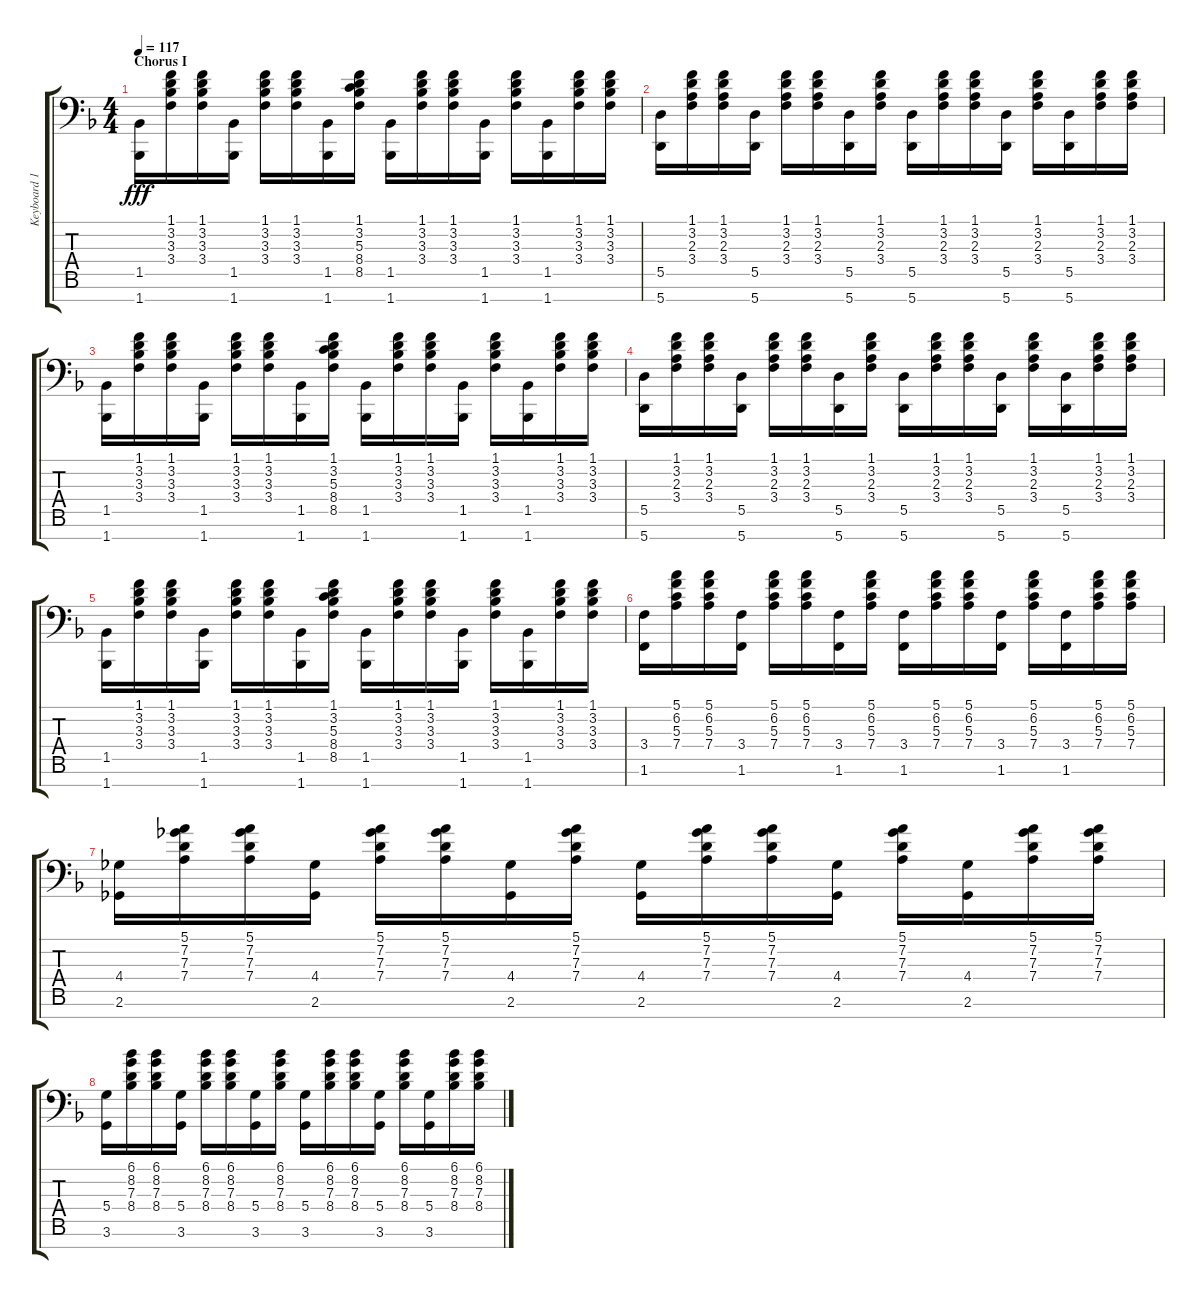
\track ("Keyboard 1" "Keyboard 1") {instrument electricpiano1}
\staff {score tabs}
\tuning (E4 B3 G3 D3 A2 E2 A1) {hide}
\ts (4 4)
\section ("" "Chorus I")
\tempo 117
\clef f4
\ks f
(1.5 1.7).16{dy fff} (1.1 3.2 3.3 3.4).16 (1.1 3.2 3.3 3.4).16 (1.5 1.7).16 (1.1 3.2 3.3 3.4).16 (1.1 3.2 3.3 3.4).16 (1.5 1.7).16 (1.1 3.2 5.3 8.4 8.5).16 (1.5 1.7).16 (1.1 3.2 3.3 3.4).16 (1.1 3.2 3.3 3.4).16 (1.5 1.7).16 (1.1 3.2 3.3 3.4).16 (1.5 1.7).16 (1.1 3.2 3.3 3.4).16 (1.1 3.2 3.3 3.4).16 |
(5.5 5.7).16 (1.1 3.2 2.3 3.4).16 (1.1 3.2 2.3 3.4).16 (5.5 5.7).16 (1.1 3.2 2.3 3.4).16 (1.1 3.2 2.3 3.4).16 (5.5 5.7).16 (1.1 3.2 2.3 3.4).16 (5.5 5.7).16 (1.1 3.2 2.3 3.4).16 (1.1 3.2 2.3 3.4).16 (5.5 5.7).16 (1.1 3.2 2.3 3.4).16 (5.5 5.7).16 (1.1 3.2 2.3 3.4).16 (1.1 3.2 2.3 3.4).16 |
(1.5 1.7).16 (1.1 3.2 3.3 3.4).16 (1.1 3.2 3.3 3.4).16 (1.5 1.7).16 (1.1 3.2 3.3 3.4).16 (1.1 3.2 3.3 3.4).16 (1.5 1.7).16 (1.1 3.2 5.3 8.4 8.5).16 (1.5 1.7).16 (1.1 3.2 3.3 3.4).16 (1.1 3.2 3.3 3.4).16 (1.5 1.7).16 (1.1 3.2 3.3 3.4).16 (1.5 1.7).16 (1.1 3.2 3.3 3.4).16 (1.1 3.2 3.3 3.4).16 |
(5.5 5.7).16 (1.1 3.2 2.3 3.4).16 (1.1 3.2 2.3 3.4).16 (5.5 5.7).16 (1.1 3.2 2.3 3.4).16 (1.1 3.2 2.3 3.4).16 (5.5 5.7).16 (1.1 3.2 2.3 3.4).16 (5.5 5.7).16 (1.1 3.2 2.3 3.4).16 (1.1 3.2 2.3 3.4).16 (5.5 5.7).16 (1.1 3.2 2.3 3.4).16 (5.5 5.7).16 (1.1 3.2 2.3 3.4).16 (1.1 3.2 2.3 3.4).16 |
(1.5 1.7).16 (1.1 3.2 3.3 3.4).16 (1.1 3.2 3.3 3.4).16 (1.5 1.7).16 (1.1 3.2 3.3 3.4).16 (1.1 3.2 3.3 3.4).16 (1.5 1.7).16 (1.1 3.2 5.3 8.4 8.5).16 (1.5 1.7).16 (1.1 3.2 3.3 3.4).16 (1.1 3.2 3.3 3.4).16 (1.5 1.7).16 (1.1 3.2 3.3 3.4).16 (1.5 1.7).16 (1.1 3.2 3.3 3.4).16 (1.1 3.2 3.3 3.4).16 |
(3.4 1.6).16 (5.1 6.2 5.3 7.4).16 (5.1 6.2 5.3 7.4).16 (3.4 1.6).16 (5.1 6.2 5.3 7.4).16 (5.1 6.2 5.3 7.4).16 (3.4 1.6).16 (5.1 6.2 5.3 7.4).16 (3.4 1.6).16 (5.1 6.2 5.3 7.4).16 (5.1 6.2 5.3 7.4).16 (3.4 1.6).16 (5.1 6.2 5.3 7.4).16 (3.4 1.6).16 (5.1 6.2 5.3 7.4).16 (5.1 6.2 5.3 7.4).16 |
(4.4 2.6).16 (5.1 7.2 7.3 7.4).16 (5.1 7.2 7.3 7.4).16 (4.4 2.6).16 (5.1 7.2 7.3 7.4).16 (5.1 7.2 7.3 7.4).16 (4.4 2.6).16 (5.1 7.2 7.3 7.4).16 (4.4 2.6).16 (5.1 7.2 7.3 7.4).16 (5.1 7.2 7.3 7.4).16 (4.4 2.6).16 (5.1 7.2 7.3 7.4).16 (4.4 2.6).16 (5.1 7.2 7.3 7.4).16 (5.1 7.2 7.3 7.4).16 |
(5.4 3.6).16 (6.1 8.2 7.3 8.4).16 (6.1 8.2 7.3 8.4).16 (5.4 3.6).16 (6.1 8.2 7.3 8.4).16 (6.1 8.2 7.3 8.4).16 (5.4 3.6).16 (6.1 8.2 7.3 8.4).16 (5.4 3.6).16 (6.1 8.2 7.3 8.4).16 (6.1 8.2 7.3 8.4).16 (5.4 3.6).16 (6.1 8.2 7.3 8.4).16 (5.4 3.6).16 (6.1 8.2 7.3 8.4).16 (6.1 8.2 7.3 8.4).16
